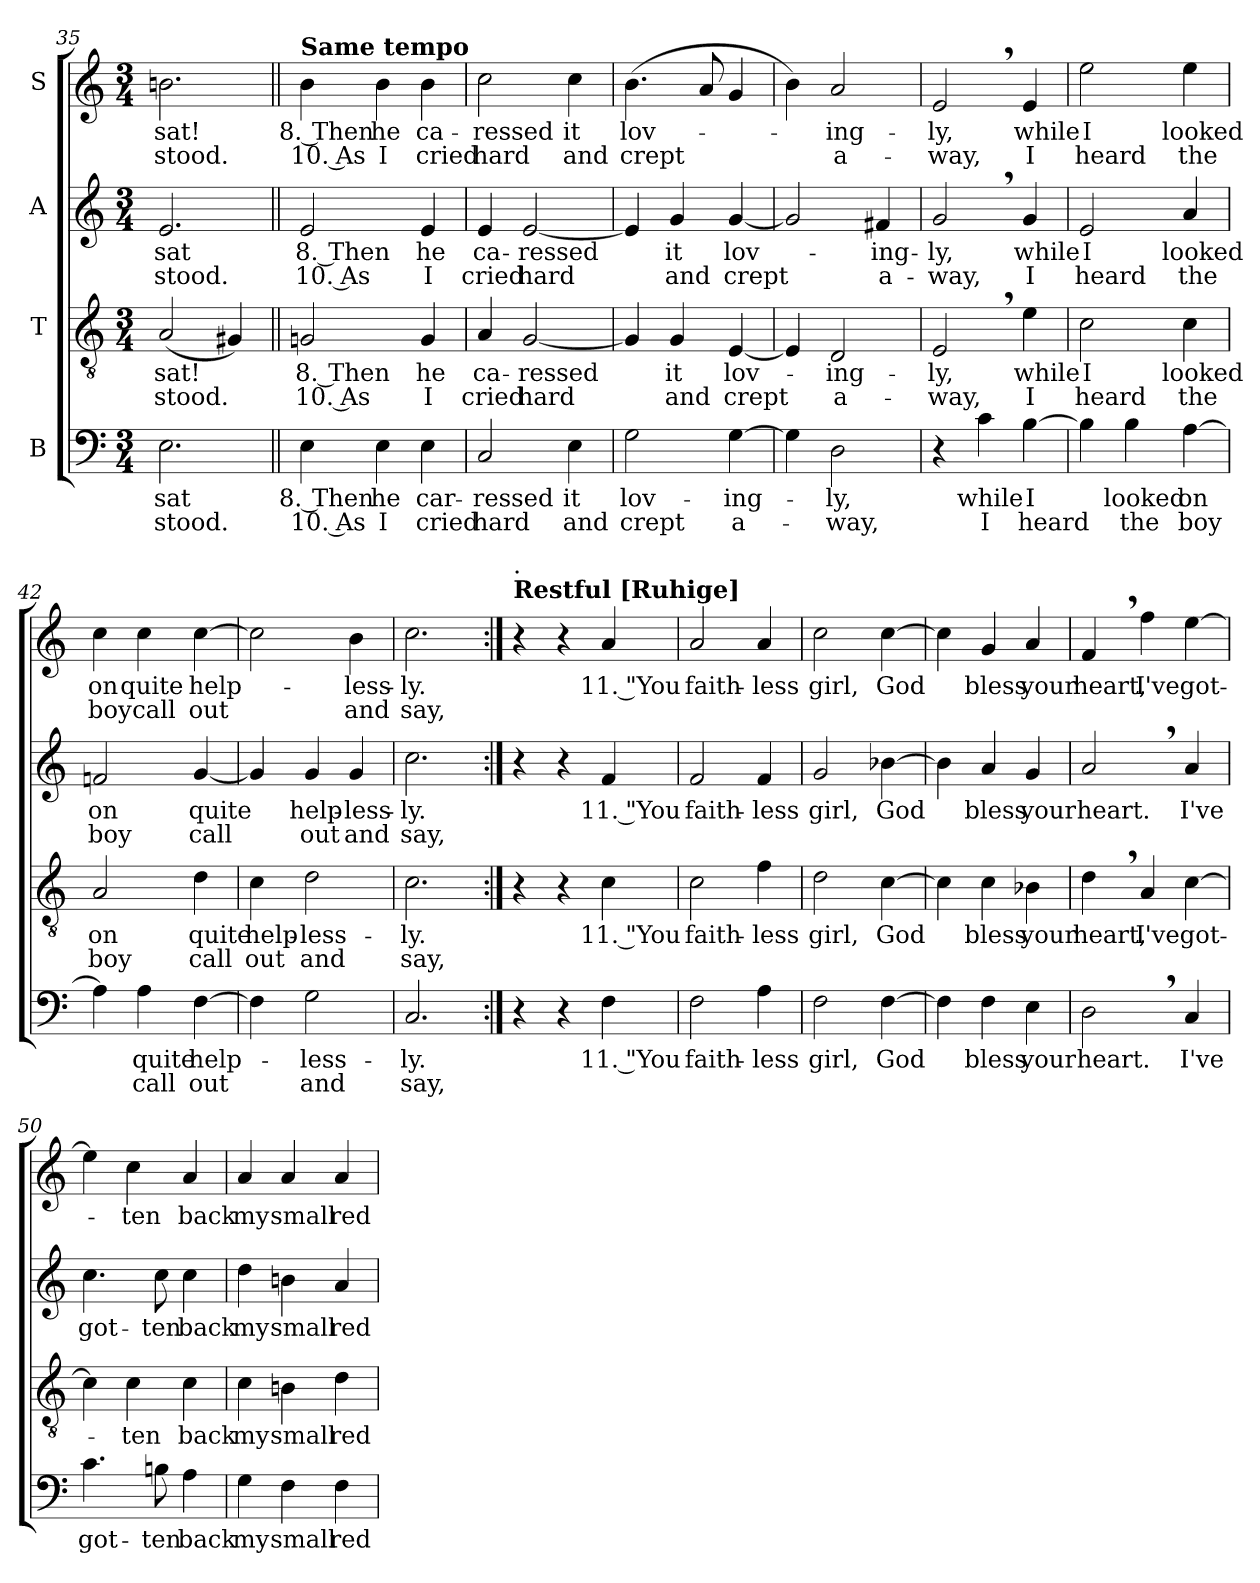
**kern	**text	**text	**kern	**text	**text	**kern	**text	**text	**kern	**text	**text
*part4	*part4	*part4	*part3	*part3	*part3	*part2	*part2	*part2	*part1	*part1	*part1
*staff4	*staff4	*staff4	*staff3	*staff3	*staff3	*staff2	*staff2	*staff2	*staff1	*staff1	*staff1
*I"B	*	*	*I"T	*	*	*I"A	*	*	*I"S	*	*
*clefF4	*	*	*clefGv2	*	*	*clefG2	*	*	*clefG2	*	*
*k[]	*	*	*k[]	*	*	*k[]	*	*	*k[]	*	*
*C:	*	*	*C:	*	*	*C:	*	*	*C:	*	*
*M3/4	*	*	*M3/4	*	*	*M3/4	*	*	*M3/4	*	*
=35	=35	=35	=35	=35	=35	=35	=35	=35	=35	=35	=35
!	!LO:LY:b	!LO:LY:b	!	!LO:LY:b	!LO:LY:b	!	!LO:LY:b	!LO:LY:b	!	!LO:LY:b	!LO:LY:b
2.E\	sat	stood.	(<2A/	sat!	stood.	2.e/	sat	stood.	2.bn\	sat!	stood.
.	.	.	4G#X/)	.	.	.	.	.	.	.	.
=36||	=36||	=36||	=36||	=36||	=36||	=36||	=36||	=36||	=36||	=36||	=36||
!	!	!	!	!	!	!	!	!	!LO:TX:a:B:t=Same tempo	!	!
!	!LO:LY:b	!LO:LY:b	!	!LO:LY:b	!LO:LY:b	!	!LO:LY:b	!LO:LY:b	!	!LO:LY:b	!LO:LY:b
4E\	8. Then	10. As	2Gn/	8. Then	10. As	2e/	8. Then	10. As	4b\	8. Then	10. As
!	!LO:LY:b	!LO:LY:b	!	!	!	!	!	!	!	!LO:LY:b	!LO:LY:b
4E\	he	I	.	.	.	.	.	.	4b\	he	I
!	!LO:LY:b	!LO:LY:b	!	!LO:LY:b	!LO:LY:b	!	!LO:LY:b	!LO:LY:b	!	!LO:LY:b	!LO:LY:b
4E\	car-	cried	4G/	he	I	4e/	he	I	4b\	ca-	cried
=37	=37	=37	=37	=37	=37	=37	=37	=37	=37	=37	=37
!	!LO:LY:b	!LO:LY:b	!	!LO:LY:b	!LO:LY:b	!	!LO:LY:b	!LO:LY:b	!	!LO:LY:b	!LO:LY:b
2C/	-ressed	hard	4A/	ca-	cried	4e/	ca-	cried	2cc\	-ressed	hard
!	!	!	!	!LO:LY:b	!LO:LY:b	!	!LO:LY:b	!LO:LY:b	!	!	!
.	.	.	[2G/	-ressed	hard	[2e/	-ressed	hard	.	.	.
!	!LO:LY:b	!LO:LY:b	!	!	!	!	!	!	!	!LO:LY:b	!LO:LY:b
4E\	it	and	.	.	.	.	.	.	4cc\	it	and
!!LO:LB:g=z
=38	=38	=38	=38	=38	=38	=38	=38	=38	=38	=38	=38
!	!LO:LY:b	!LO:LY:b	!	!	!	!	!	!	!	!LO:LY:b	!LO:LY:b
2G\	lov-	crept	4G/]	.	.	4e/]	.	.	(>4.b\	lov-	crept
!	!	!	!	!LO:LY:b	!LO:LY:b	!	!LO:LY:b	!LO:LY:b	!	!	!
.	.	.	4G/	it	and	4g/	it	and	.	.	.
.	.	.	.	.	.	.	.	.	8a/	.	.
!	!LO:LY:b	!LO:LY:b	!	!LO:LY:b	!LO:LY:b	!	!LO:LY:b	!LO:LY:b	!	!	!
[4G\	-ing-	a-	[4E/	lov-	crept	[4g/	lov-	crept	4g/	.	.
=39	=39	=39	=39	=39	=39	=39	=39	=39	=39	=39	=39
4G\]	.	.	4E/]	.	.	2g/]	.	.	4b\)	.	.
!	!LO:LY:b	!LO:LY:b	!	!LO:LY:b	!LO:LY:b	!	!	!	!	!LO:LY:b	!LO:LY:b
2D\	-ly,	-way,	2D/	-ing-	a-	.	.	.	2a/	-ing-	a-
!	!	!	!	!	!	!	!LO:LY:b	!LO:LY:b	!	!	!
.	.	.	.	.	.	4f#X/	-ing-	a-	.	.	.
=40	=40	=40	=40	=40	=40	=40	=40	=40	=40	=40	=40
!	!	!	!	!LO:LY:b	!LO:LY:b	!	!LO:LY:b	!LO:LY:b	!	!LO:LY:b	!LO:LY:b
4r	.	.	2E,>/	-ly,	-way,	2g,>/	-ly,	-way,	2e,>/	-ly,	-way,
!	!LO:LY:b	!LO:LY:b	!	!	!	!	!	!	!	!	!
4c\	while	I	.	.	.	.	.	.	.	.	.
!	!LO:LY:b	!LO:LY:b	!	!LO:LY:b	!LO:LY:b	!	!LO:LY:b	!LO:LY:b	!	!LO:LY:b	!LO:LY:b
[4B\	I	heard	4e\	while	I	4g/	while	I	4e/	while	I
=41	=41	=41	=41	=41	=41	=41	=41	=41	=41	=41	=41
!	!	!	!	!LO:LY:b	!LO:LY:b	!	!LO:LY:b	!LO:LY:b	!	!LO:LY:b	!LO:LY:b
4B\]	.	.	2c\	I	heard	2e/	I	heard	2ee\	I	heard
!	!LO:LY:b	!LO:LY:b	!	!	!	!	!	!	!	!	!
4B\	looked	the	.	.	.	.	.	.	.	.	.
!	!LO:LY:b	!LO:LY:b	!	!LO:LY:b	!LO:LY:b	!	!LO:LY:b	!LO:LY:b	!	!LO:LY:b	!LO:LY:b
[4A\	on	boy	4c\	looked	the	4a/	looked	the	4ee\	looked	the
=42	=42	=42	=42	=42	=42	=42	=42	=42	=42	=42	=42
!	!	!	!	!LO:LY:b	!LO:LY:b	!	!LO:LY:b	!LO:LY:b	!	!LO:LY:b	!LO:LY:b
4A\]	.	.	2A/	on	boy	2fn/	on	boy	4cc\	on	boy
!	!LO:LY:b	!LO:LY:b	!	!	!	!	!	!	!	!LO:LY:b	!LO:LY:b
4A\	quite	call	.	.	.	.	.	.	4cc\	quite	call
!	!LO:LY:b	!LO:LY:b	!	!LO:LY:b	!LO:LY:b	!	!LO:LY:b	!LO:LY:b	!	!LO:LY:b	!LO:LY:b
[4F\	help-	out	4d\	quite	call	[4g/	quite	call	[4cc\	help-	out
=43	=43	=43	=43	=43	=43	=43	=43	=43	=43	=43	=43
!	!	!	!	!LO:LY:b	!LO:LY:b	!	!	!	!	!	!
4F\]	.	.	4c\	help-	out	4g/]	.	.	2cc\]	.	.
!	!LO:LY:b	!LO:LY:b	!	!LO:LY:b	!LO:LY:b	!	!LO:LY:b	!LO:LY:b	!	!	!
2G\	-less-	and	2d\	-less-	and	4g/	help-	out	.	.	.
!	!	!	!	!	!	!	!LO:LY:b	!LO:LY:b	!	!LO:LY:b	!LO:LY:b
.	.	.	.	.	.	4g/	-less-	and	4b\	-less-	and
=44	=44	=44	=44	=44	=44	=44	=44	=44	=44	=44	=44
!	!LO:LY:b	!LO:LY:b	!	!LO:LY:b	!LO:LY:b	!	!LO:LY:b	!LO:LY:b	!	!LO:LY:b	!LO:LY:b
2.C/	-ly.	say,	2.c\	-ly.	say,	2.cc\	-ly.	say,	2.cc\	-ly.	say,
!!LO:PB:g=z
=45:|!	=45:|!	=45:|!	=45:|!	=45:|!	=45:|!	=45:|!	=45:|!	=45:|!	=45:|!	=45:|!	=45:|!
!	!	!	!	!	!	!	!	!	!LO:TX:a:B:t=Restful [Ruhige]	!	!
!	!	!	!	!	!	!	!	!	!LO:TX:a:t=.	!	!
4r	.	.	4r	.	.	4r	.	.	4r	.	.
4r	.	.	4r	.	.	4r	.	.	4r	.	.
!	!LO:LY:b	!	!	!LO:LY:b	!	!	!LO:LY:b	!	!	!LO:LY:b	!
4F\	11. "You	.	4c\	11. "You	.	4f/	11. "You	.	4a/	11. "You	.
=46	=46	=46	=46	=46	=46	=46	=46	=46	=46	=46	=46
!	!LO:LY:b	!	!	!LO:LY:b	!	!	!LO:LY:b	!	!	!LO:LY:b	!
2F\	faith-	.	2c\	faith-	.	2f/	faith-	.	2a/	faith-	.
!	!LO:LY:b	!	!	!LO:LY:b	!	!	!LO:LY:b	!	!	!LO:LY:b	!
4A\	-less	.	4f\	-less	.	4f/	-less	.	4a/	-less	.
=47	=47	=47	=47	=47	=47	=47	=47	=47	=47	=47	=47
!	!LO:LY:b	!	!	!LO:LY:b	!	!	!LO:LY:b	!	!	!LO:LY:b	!
2F\	girl,	.	2d\	girl,	.	2g/	girl,	.	2cc\	girl,	.
!	!LO:LY:b	!	!	!LO:LY:b	!	!	!LO:LY:b	!	!	!LO:LY:b	!
[4F\	God	.	[4c\	God	.	[4b-X\	God	.	[4cc\	God	.
=48	=48	=48	=48	=48	=48	=48	=48	=48	=48	=48	=48
4F\]	.	.	4c\]	.	.	4b-\]	.	.	4cc\]	.	.
!	!LO:LY:b	!	!	!LO:LY:b	!	!	!LO:LY:b	!	!	!LO:LY:b	!
4F\	bless	.	4c\	bless	.	4a/	bless	.	4g/	bless	.
!	!LO:LY:b	!	!	!LO:LY:b	!	!	!LO:LY:b	!	!	!LO:LY:b	!
4E\	your	.	4B-X\	your	.	4g/	your	.	4a/	your	.
=49	=49	=49	=49	=49	=49	=49	=49	=49	=49	=49	=49
!	!LO:LY:b	!	!	!LO:LY:b	!	!	!LO:LY:b	!	!	!LO:LY:b	!
2D,>\	heart.	.	4d,>\	heart,	.	2a,>/	heart.	.	4f,>/	heart,	.
!	!	!	!	!LO:LY:b	!	!	!	!	!	!LO:LY:b	!
.	.	.	4A/	I've	.	.	.	.	4ff\	I've	.
!	!LO:LY:b	!	!	!LO:LY:b	!	!	!LO:LY:b	!	!	!LO:LY:b	!
4C/	I've	.	[4c\	got-	.	4a/	I've	.	[4ee\	got-	.
=50	=50	=50	=50	=50	=50	=50	=50	=50	=50	=50	=50
!	!LO:LY:b	!	!	!	!	!	!LO:LY:b	!	!	!	!
4.c\	got-	.	4c\]	.	.	4.cc\	got-	.	4ee\]	.	.
!	!	!	!	!LO:LY:b	!	!	!	!	!	!LO:LY:b	!
.	.	.	4c\	-ten	.	.	.	.	4cc\	-ten	.
!	!LO:LY:b	!	!	!	!	!	!LO:LY:b	!	!	!	!
8Bn\	-ten	.	.	.	.	8cc\	-ten	.	.	.	.
!	!LO:LY:b	!	!	!LO:LY:b	!	!	!LO:LY:b	!	!	!LO:LY:b	!
4A\	back	.	4c\	back	.	4cc\	back	.	4a/	back	.
=51	=51	=51	=51	=51	=51	=51	=51	=51	=51	=51	=51
!	!LO:LY:b	!	!	!LO:LY:b	!	!	!LO:LY:b	!	!	!LO:LY:b	!
4G\	my	.	4c\	my	.	4dd\	my	.	4a/	my	.
!	!LO:LY:b	!	!	!LO:LY:b	!	!	!LO:LY:b	!	!	!LO:LY:b	!
4F\	small	.	4Bn\	small	.	4bn\	small	.	4a/	small	.
!	!LO:LY:b	!	!	!LO:LY:b	!	!	!LO:LY:b	!	!	!LO:LY:b	!
4F\	red	.	4d\	red	.	4a/	red	.	4a/	red	.
=	=	=	=	=	=	=	=	=	=	=	=
*-	*-	*-	*-	*-	*-	*-	*-	*-	*-	*-	*-
